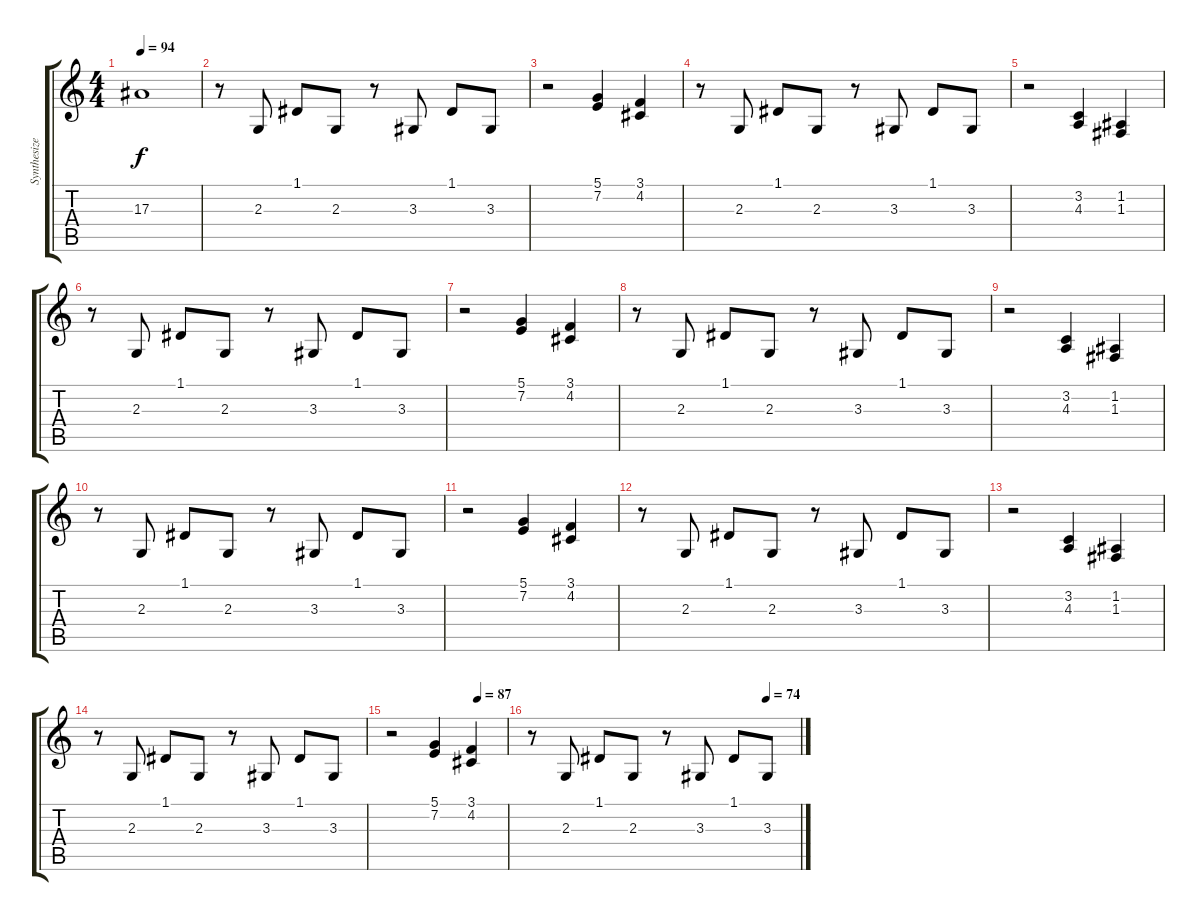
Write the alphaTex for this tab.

\track ("Synthesizer" "Synthesize") {instrument stringensemble1}
\staff {score tabs}
\tuning (D4 A3 F3 C3 G2 C2) {hide}
\ts (4 4)
\tempo 94
\clef g2
\ks c
17.3{t}.1{dy f} |
r.8 2.3.8 1.1.8 2.3.8 r.8 3.3.8 1.1.8 3.3.8 |
r.2 (5.1 7.2).4 (3.1 4.2).4 |
r.8 2.3.8 1.1.8 2.3.8 r.8 3.3.8 1.1.8 3.3.8 |
r.2 (3.2 4.3).4 (1.2 1.3).4 |
r.8 2.3.8 1.1.8 2.3.8 r.8 3.3.8 1.1.8 3.3.8 |
r.2 (5.1 7.2).4 (3.1 4.2).4 |
r.8 2.3.8 1.1.8 2.3.8 r.8 3.3.8 1.1.8 3.3.8 |
r.2 (3.2 4.3).4 (1.2 1.3).4 |
r.8 2.3.8 1.1.8 2.3.8 r.8 3.3.8 1.1.8 3.3.8 |
r.2 (5.1 7.2).4 (3.1 4.2).4 |
r.8 2.3.8 1.1.8 2.3.8 r.8 3.3.8 1.1.8 3.3.8 |
r.2 (3.2 4.3).4 (1.2 1.3).4 |
r.8 2.3.8 1.1.8 2.3.8 r.8 3.3.8 1.1.8 3.3.8 |
\tempo (87 0.75)
r.2 (5.1 7.2).4 (3.1 4.2).4 |
\tempo (74 0.875)
r.8 2.3.8 1.1.8 2.3.8 r.8 3.3.8 1.1.8 3.3.8
